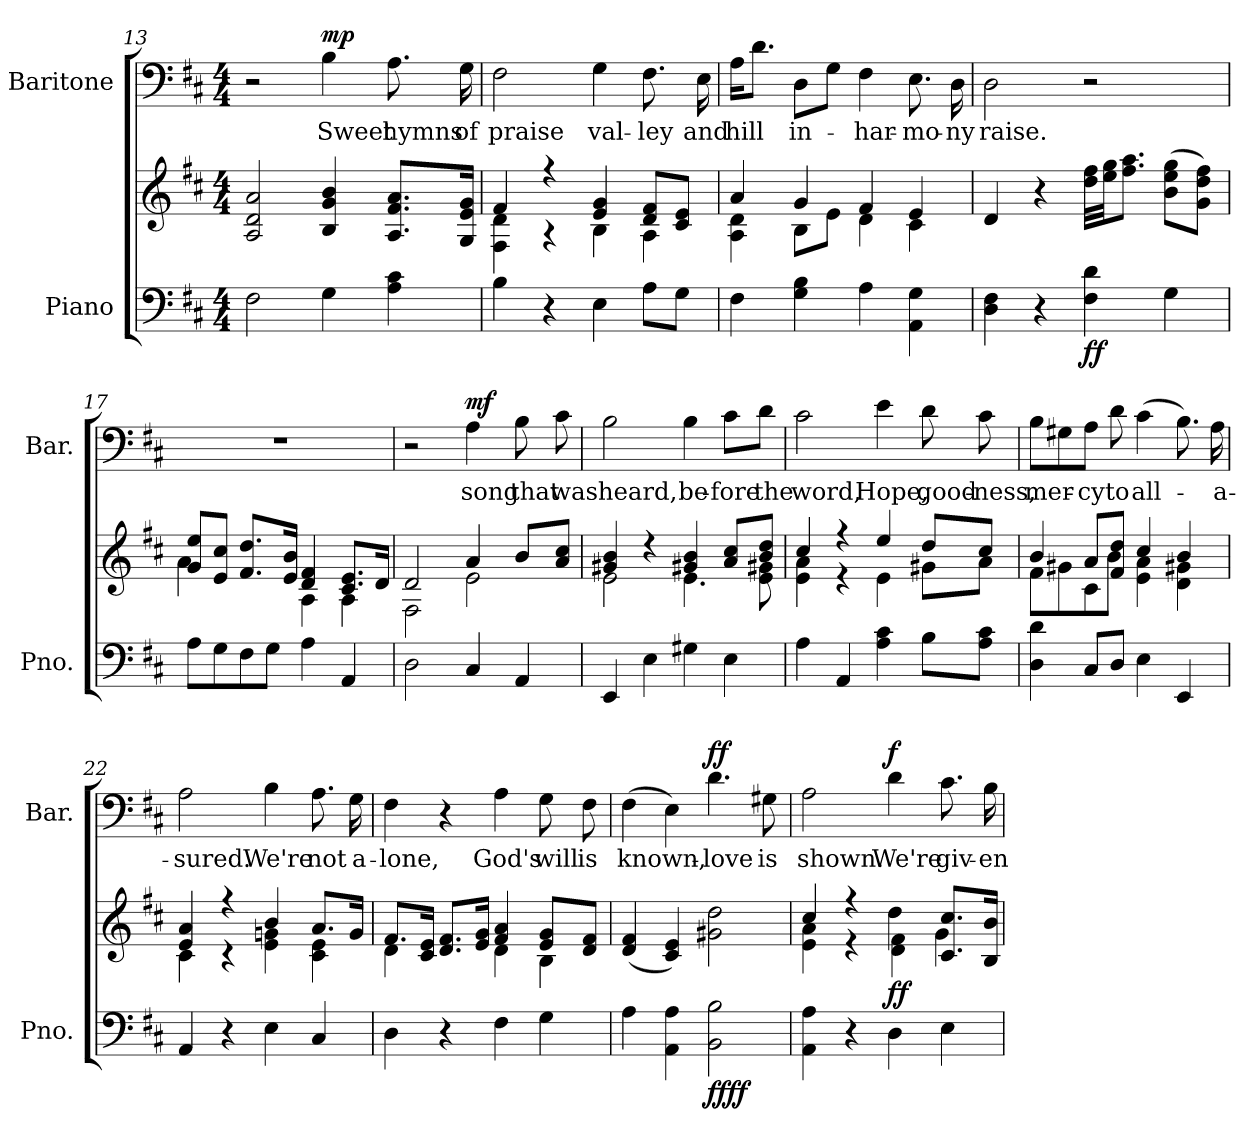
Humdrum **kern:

**kern	**kern	**dynam	**kern	**text	**dynam
*part2	*part2	*part2	*part1	*part1	*part1
*staff3	*staff2	*staff2/3	*staff1	*staff1	*staff1
*I"Piano	*	*	*I"Baritone	*	*
*I'Pno.	*	*	*I'Bar.	*	*
*clefF4	*clefG2	*	*clefF4	*	*
*k[f#c#]	*k[f#c#]	*	*k[f#c#]	*	*
*M4/4	*M4/4	*	*M4/4	*	*
=13	=13	=13	=13	=13	=13
2F#\	2A/ 2d/ 2a/	.	2r	.	.
!	!	!LO:DY:b=2	!	!	!
!	!	!LO:DY:n=1:b	!	!	!LO:DY:a
4G\	4B/ 4g/ 4b/	mp mp	4B\	Sweet	mp
4A\ 4c#\	8.A/ 8.f#/ 8.a/L	.	8.A\	hymns	.
.	16G/ 16e/ 16g/Jk	.	16G\	of	.
!!LO:PB:g=z
=14	=14	=14	=14	=14	=14
*	*^	*	*	*	*
4B\	4f#/	4F#\ 4d\	.	2F#\	praise	.
4r	4r	4r	.	.	.	.
4E\	4e/ 4g/	4B\	.	4G\	val-	.
8A\L	8d/ 8f#/L	4A\	.	8.F#\	-ley	.
8G\J	8c#/ 8e/J	.	.	.	.	.
.	.	.	.	16E\	and	.
=15	=15	=15	=15	=15	=15	=15
4F#\	4a/	4A\ 4d\	.	16A\KL	hill	.
.	.	.	.	8.d\J	.	.
4G\ 4B\	4g/	8B\L	.	8D\L	in-	.
.	.	8e\J	.	8G\J	.	.
4A\	4f#/	4d\	.	4F#\	-har-	.
4AA\ 4G\	4e/	4c#\	.	8.E\	-mo-	.
.	.	.	.	16D\	-ny	.
*	*v	*v	*	*	*	*
=16	=16	=16	=16	=16	=16
4D\ 4F#\	4d/	.	2D\	raise.	.
4r	4r	.	.	.	.
!	!	!LO:DY:b=2	!	!	!
!	!	!LO:DY:n=1:b	!	!	!
4F#\ 4d\	32dd\ 32ff#\LLL	f f	2r	.	.
.	32ee\ 32gg\JJ	.	.	.	.
.	8.ff#\ 8.aa\J	.	.	.	.
4G\	(8b\ 8ee\ 8gg\L	.	.	.	.
.	8g\ 8dd\ 8ff#\J)	.	.	.	.
=17	=17	=17	=17	=17	=17
*	*^	*	*	*	*
*	*	*^	*	*	*	*
8A\L	8g/ 8ee/L	2ryy	4a\	.	1r	.	.
8G\	8e/ 8cc#/J	.	.	.	.	.	.
8F#\	8.f#/ 8.dd/L	.	2.ryy	.	.	.	.
8G\J	.	.	.	.	.	.	.
.	16e/ 16b/Jk	.	.	.	.	.	.
4A\	4d/ 4f#/	4A\	.	.	.	.	.
4AA/	8.c#/ 8.e/L	4A\	.	.	.	.	.
.	16d/Jk	.	.	.	.	.	.
*	*	*v	*v	*	*	*	*
!!LO:LB:g=z
=18	=18	=18	=18	=18	=18	=18
2D\	2d/	2F#\	.	2r	.	.
!	!	!	!LO:DY:b=2	!	!	!
!	!	!	!LO:DY:n=1:b	!	!	!LO:DY:a
4C#/	4a/	2e\	mf mf	4A\	song	mf
4AA/	8b/L	.	.	8B\	that	.
.	8a/ 8cc#/J	.	.	8c#\	was	.
=19	=19	=19	=19	=19	=19	=19
4EE/	4g#X/ 4b/	2e\	.	2B\	heard,	.
4E\	4r	.	.	.	.	.
4G#X\	4g#X/ 4b/	4.e\	.	4B\	be-	.
4E\	8a/ 8cc#/L	.	.	8c#\L	-fore	.
.	8b/ 8dd/J	8e\ 8g#X\	.	8d\J	the	.
=20	=20	=20	=20	=20	=20	=20
4A\	4cc#/	4e\ 4a\	.	2c#\	word,	.
4AA/	4r	4r	.	.	.	.
4A\ 4c#\	4ee/	4e\	.	4e\	Hope,	.
8B\L	8dd/L	8g#X\L	.	8d\	good-	.
8A\ 8c#\J	8cc#/J	8a\J	.	8c#\	-ness,	.
=21	=21	=21	=21	=21	=21	=21
4D\ 4d\	4b/	8f#\L	.	8B\L	mer-	.
.	.	8g#X\	.	8G#X\	.	.
8C#/L	8a/L	8c#\	.	8A\J	-cy	.
8D/J	8f#/ 8dd/J	8b\J	.	8d\	to	.
4E\	4cc#/	4e\ 4a\	.	(4c#\	all-	.
4EE/	4b/	4d\ 4g#X\	.	8.B\)	.	.
.	.	.	.	16A\	-a-	.
!!LO:LB:g=z
=22	=22	=22	=22	=22	=22	=22
4AA/	4e/ 4a/	4c#\	.	2A\	sured.	.
4r	4r	4r	.	.	.	.
4E\	4b/	4e\ 4gn\	.	4B\	We're	.
4C#/	8.a/L	4c#\ 4e\	.	8.A\	not	.
.	16g/Jk	.	.	16G\	a-	.
=23	=23	=23	=23	=23	=23	=23
4D\	8.f#/L	4d\	.	4F#\	-lone,	.
.	16c#/ 16e/Jk	.	.	.	.	.
4r	8.d/ 8.f#/L	4ryy	.	4r	.	.
.	16e/ 16g/Jk	.	.	.	.	.
4F#\	4f#/ 4a/	4d\	.	4A\	God's	.
4G\	8e/ 8g/L	4B\	.	8G\	will	.
.	8d/ 8f#/J	.	.	8F#\	is	.
*	*v	*v	*	*	*	*
=24	=24	=24	=24	=24	=24
4A\	(4d/ 4f#/	.	(4F#\	known,-	.
4AA\ 4A\	4c#/ 4e/)	.	4E\)	.	.
!	!	!LO:DY:b=2	!	!	!
!	!	!LO:DY:n=1:b	!	!	!LO:DY:a
2BB\ 2B\	2g#X\ 2dd\	ff ff	4.d\	-love	ff
.	.	.	8G#X\	is	.
=25	=25	=25	=25	=25	=25
*	*^	*	*	*	*
4AA\ 4A\	4cc#/	4e\ 4a\	.	2A\	-shown.	.
4r	4r	4r	.	.	.	.
!	!	!	!LO:DY:a=2	!	!	!
!	!	!	!LO:DY:n=1:b=2	!	!	!LO:DY:a
4D\	4dd\	4d\ 4f#\	f f	4d\	We're	f
4E\	8.c#/ 8.cc#/L	4g\	.	8.c#\	giv-	.
.	16B/ 16b/Jk	.	.	16B\	-en	.
*	*v	*v	*	*	*	*
=	=	=	=	=	=
*-	*-	*-	*-	*-	*-
